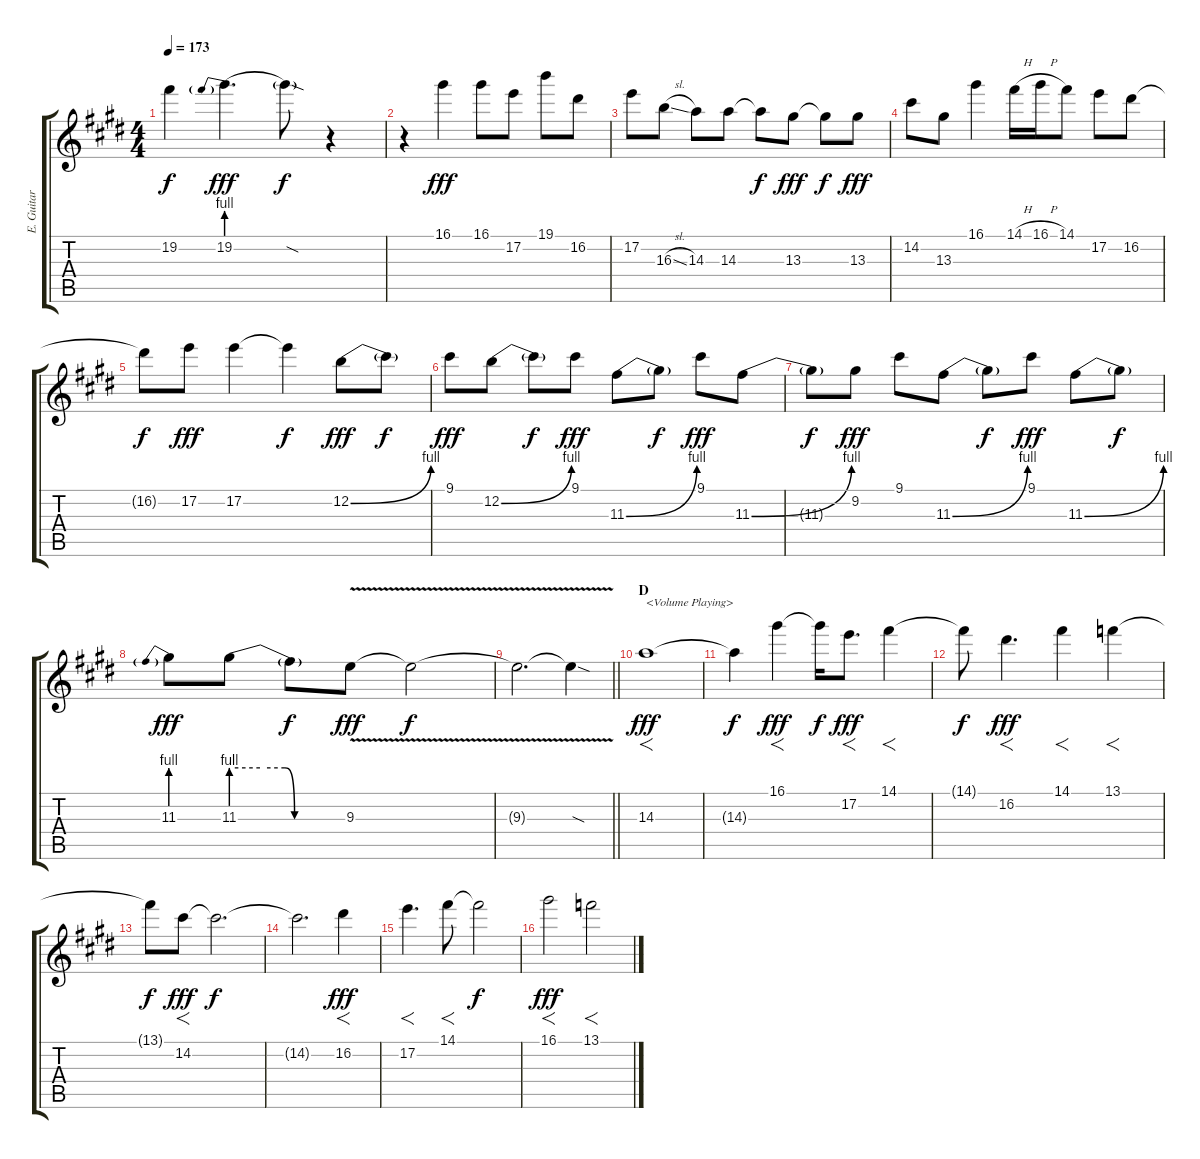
\track ("E. Guitar II" "E. Guitar ") {instrument overdrivenguitar}
\staff {score tabs}
\tuning (E4 B3 G3 D3 A2 E2) {hide}
\ts (4 4)
\tempo 173
\clef g2
\ks e
19.2{t}.4{dy f} 19.2{be (prebend 0 4 60 4)}.4{d dy fff} 19.2{sod t}.8{dy f} r.4 |
r.4 16.1.4{dy fff} 16.1.8 17.2.8 19.1.8 16.2.8 |
17.2.8 16.3{sl}.8 14.3.8 14.3.8 14.3{t}.8{dy f} 13.3.8{dy fff} 13.3{t}.8{dy f} 13.3.8{dy fff} |
14.2.8 13.3.8 16.1.4 14.1{h}.16 16.1{h}.16 14.1.8 17.2.8 16.2.8 |
16.2{t}.8{dy f} 17.2.8{dy fff} 17.2.4 17.2{t}.4{dy f} 12.2{be (bend 0 0 60 4)}.8{dy fff} 12.2{t}.8{dy f} |
9.1.8{dy fff} 12.2{be (bend 0 0 60 4)}.8 12.2{t}.8{dy f} 9.1.8{dy fff} 11.3{be (bend 0 0 60 4)}.8 11.3{t}.8{dy f} 9.1.8{dy fff} 11.3{be (bend 0 0 60 4)}.8 |
11.3{t}.8{dy f} 9.2.8{dy fff} 9.1.8 11.3{be (bend 0 0 60 4)}.8 11.3{t}.8{dy f} 9.1.8{dy fff} 11.3{be (bend 0 0 60 4)}.8 11.3{t}.8{dy f} |
11.3{be (prebend 0 4 60 4)}.8{dy fff} 11.3{be (custom 0 4 15 4 28 4 33 0 60 0)}.8 11.3{t}.8{dy f} 9.3{v}.8{dy fff} 9.3{t}.2{dy f} |
\barLineRight lightlight
9.3{v t}.2{d} 9.3{sod t}.4 |
\section ("" "D")
14.3.1{f txt "<Volume Playing>" dy fff} |
14.3{t}.4{dy f} 16.1.4{f dy fff} 16.1{t}.16{dy f} 17.2.8{f d dy fff} 14.1.4{f} |
14.1{t}.8{dy f} 16.2.4{f d dy fff} 14.1.4{f} 13.1.4{f} |
13.1{t}.8{dy f} 14.2.8{f dy fff} 14.2{t}.2{d dy f} |
14.2{t}.2{d} 16.2.4{f dy fff} |
17.2.4{f d} 14.1.8{f} 14.1{t}.2{dy f} |
16.1.2{f dy fff} 13.1.2{f}
